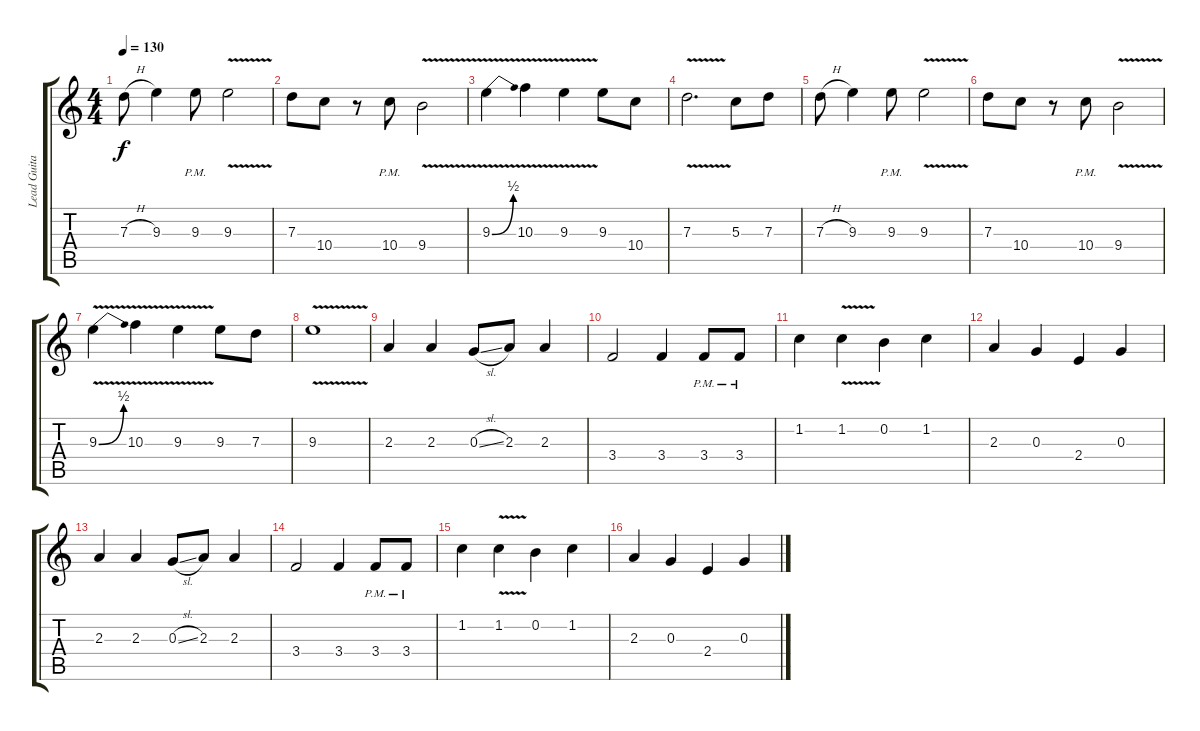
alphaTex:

\track ("Lead Guitar" "Lead Guita") {instrument distortionguitar}
\staff {score tabs}
\tuning (E4 B3 G3 D3 A2 E2) {hide}
\ts (4 4)
\tempo 130
\clef g2
\ks c
7.3{h}.8{dy f} 9.3.4 9.3{pm}.8 9.3{v}.2 |
7.3.8 10.4.8 r.8 10.4{pm}.8 9.4{v}.2 |
9.3{be (bend 0 0 60 2) v}.4 10.3{v}.4 9.3{v}.4 9.3.8 10.4.8 |
7.3{v}.2{d} 5.3.8 7.3.8 |
7.3{h}.8 9.3.4 9.3{pm}.8 9.3{v}.2 |
7.3.8 10.4.8 r.8 10.4{pm}.8 9.4{v}.2 |
9.3{be (bend 0 0 60 2) v}.4 10.3{v}.4 9.3{v}.4 9.3.8 7.3.8 |
9.3{v}.1 |
2.3.4{volume 12} 2.3.4 0.3{sl}.8 2.3.8 2.3.4 |
3.4.2 3.4.4 3.4{pm}.8 3.4{pm}.8 |
1.2.4 1.2{v}.4 0.2.4 1.2.4 |
2.3.4 0.3.4 2.4.4 0.3.4 |
2.3.4 2.3.4 0.3{sl}.8 2.3.8 2.3.4 |
3.4.2 3.4.4 3.4{pm}.8 3.4{pm}.8 |
1.2.4 1.2{v}.4 0.2.4 1.2.4 |
2.3.4 0.3.4 2.4.4 0.3.4
